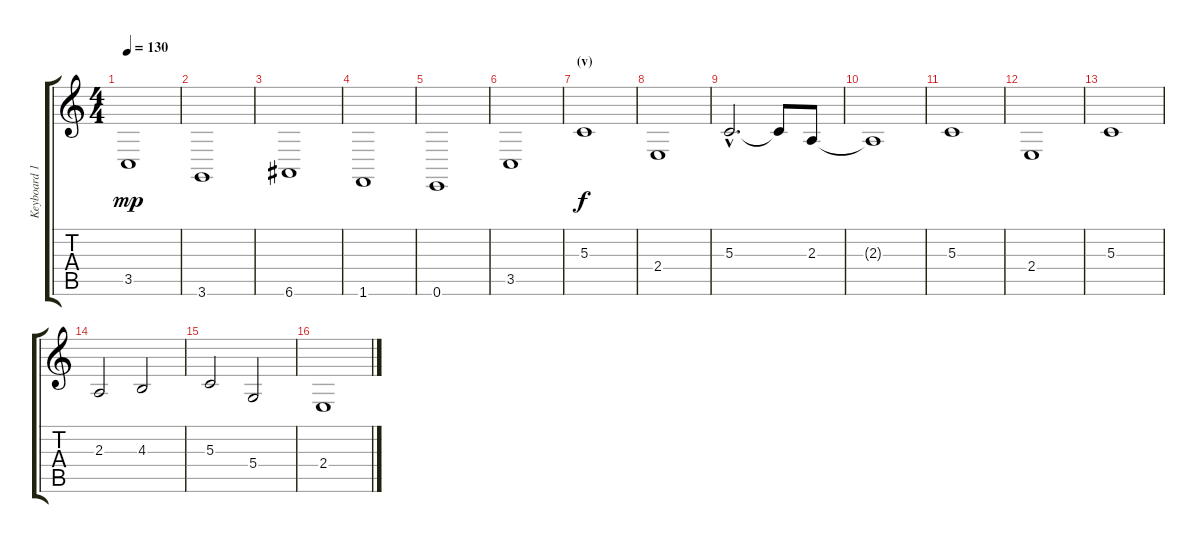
\track ("Keyboard 1" "Keyboard 1") {instrument stringensemble1}
\staff {score tabs}
\tuning (E4 B3 G3 D3 A2 E2) {hide}
\ts (4 4)
\tempo 130
\clef g2
\ks c
3.5.1{dy mp} |
3.6.1 |
6.6.1{balance 8} |
1.6.1 |
0.6.1 |
3.5.1 |
\section ("" "(v)")
5.3.1{dy f volume 13 balance 0 instrument stringensemble1} |
2.4.1 |
5.3{hac}.2{d} 5.3{t}.8 2.3.8 |
2.3{t}.1 |
5.3.1 |
2.4.1 |
5.3.1 |
2.3.2 4.3.2 |
5.3.2 5.4.2 |
2.4.1
